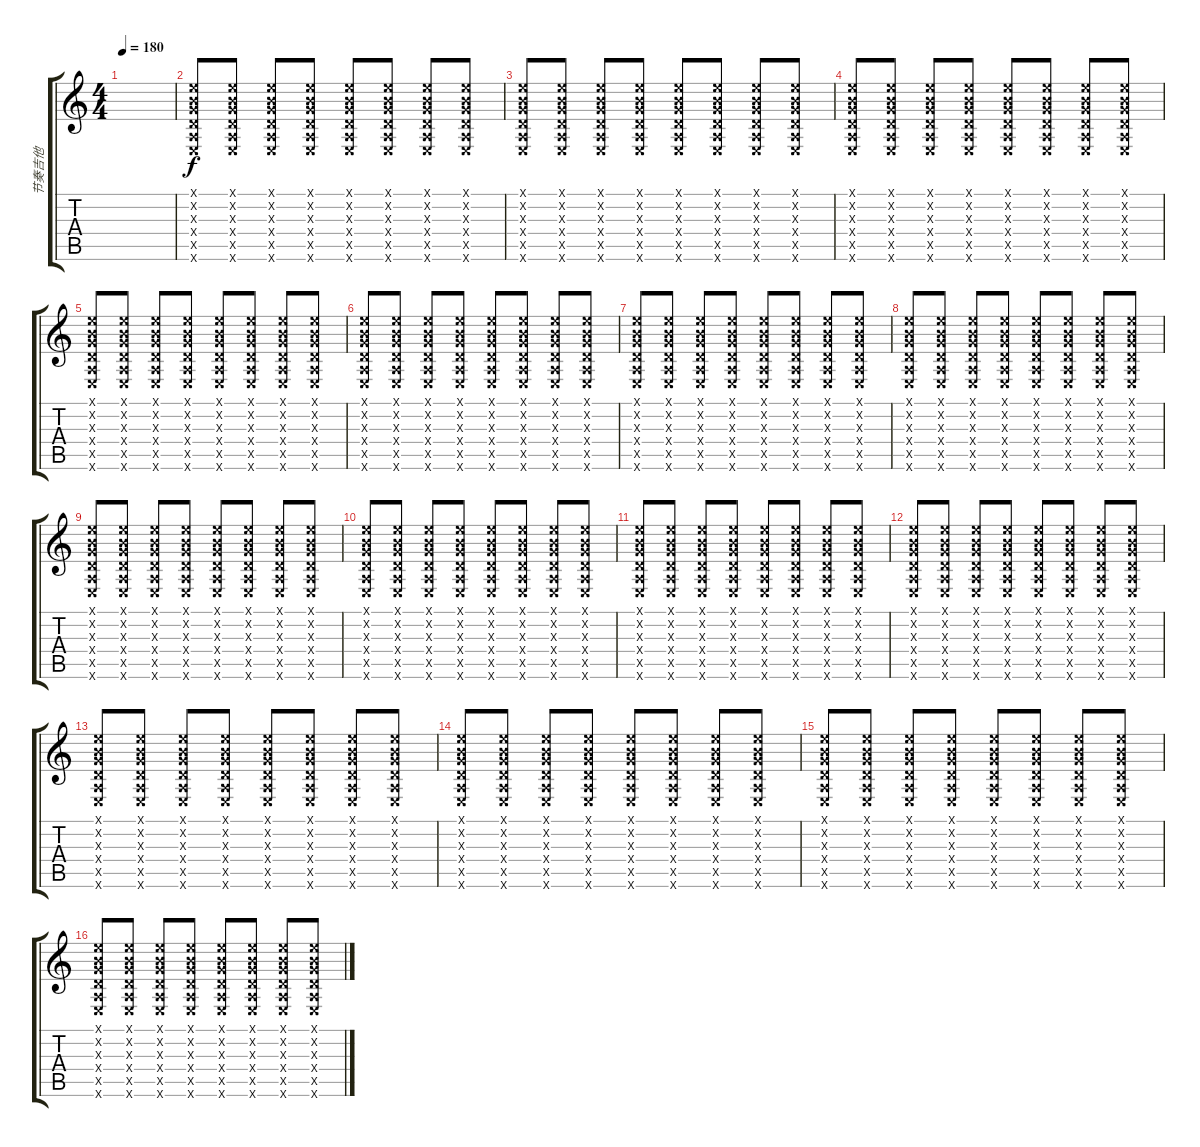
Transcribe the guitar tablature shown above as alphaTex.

\track ("节奏吉他" "节奏吉他") {instrument overdrivenguitar}
\staff {score tabs}
\tuning (E4 B3 G3 D3 A2 E2) {hide}
\ts (4 4)
\tempo 180
\clef g2
\ks c
|
(0.1{x} 0.2{x} 0.3{x} 0.4{x} 0.5{x} 0.6{x}).8 (0.1{x} 0.2{x} 0.3{x} 0.4{x} 0.5{x} 0.6{x}).8 (0.1{x} 0.2{x} 0.3{x} 0.4{x} 0.5{x} 0.6{x}).8 (0.1{x} 0.2{x} 0.3{x} 0.4{x} 0.5{x} 0.6{x}).8 (0.1{x} 0.2{x} 0.3{x} 0.4{x} 0.5{x} 0.6{x}).8 (0.1{x} 0.2{x} 0.3{x} 0.4{x} 0.5{x} 0.6{x}).8 (0.1{x} 0.2{x} 0.3{x} 0.4{x} 0.5{x} 0.6{x}).8 (0.1{x} 0.2{x} 0.3{x} 0.4{x} 0.5{x} 0.6{x}).8 |
(0.1{x} 0.2{x} 0.3{x} 0.4{x} 0.5{x} 0.6{x}).8 (0.1{x} 0.2{x} 0.3{x} 0.4{x} 0.5{x} 0.6{x}).8 (0.1{x} 0.2{x} 0.3{x} 0.4{x} 0.5{x} 0.6{x}).8 (0.1{x} 0.2{x} 0.3{x} 0.4{x} 0.5{x} 0.6{x}).8 (0.1{x} 0.2{x} 0.3{x} 0.4{x} 0.5{x} 0.6{x}).8 (0.1{x} 0.2{x} 0.3{x} 0.4{x} 0.5{x} 0.6{x}).8 (0.1{x} 0.2{x} 0.3{x} 0.4{x} 0.5{x} 0.6{x}).8 (0.1{x} 0.2{x} 0.3{x} 0.4{x} 0.5{x} 0.6{x}).8 |
(0.1{x} 0.2{x} 0.3{x} 0.4{x} 0.5{x} 0.6{x}).8 (0.1{x} 0.2{x} 0.3{x} 0.4{x} 0.5{x} 0.6{x}).8 (0.1{x} 0.2{x} 0.3{x} 0.4{x} 0.5{x} 0.6{x}).8 (0.1{x} 0.2{x} 0.3{x} 0.4{x} 0.5{x} 0.6{x}).8 (0.1{x} 0.2{x} 0.3{x} 0.4{x} 0.5{x} 0.6{x}).8 (0.1{x} 0.2{x} 0.3{x} 0.4{x} 0.5{x} 0.6{x}).8 (0.1{x} 0.2{x} 0.3{x} 0.4{x} 0.5{x} 0.6{x}).8 (0.1{x} 0.2{x} 0.3{x} 0.4{x} 0.5{x} 0.6{x}).8 |
(0.1{x} 0.2{x} 0.3{x} 0.4{x} 0.5{x} 0.6{x}).8 (0.1{x} 0.2{x} 0.3{x} 0.4{x} 0.5{x} 0.6{x}).8 (0.1{x} 0.2{x} 0.3{x} 0.4{x} 0.5{x} 0.6{x}).8 (0.1{x} 0.2{x} 0.3{x} 0.4{x} 0.5{x} 0.6{x}).8 (0.1{x} 0.2{x} 0.3{x} 0.4{x} 0.5{x} 0.6{x}).8 (0.1{x} 0.2{x} 0.3{x} 0.4{x} 0.5{x} 0.6{x}).8 (0.1{x} 0.2{x} 0.3{x} 0.4{x} 0.5{x} 0.6{x}).8 (0.1{x} 0.2{x} 0.3{x} 0.4{x} 0.5{x} 0.6{x}).8 |
(0.1{x} 0.2{x} 0.3{x} 0.4{x} 0.5{x} 0.6{x}).8 (0.1{x} 0.2{x} 0.3{x} 0.4{x} 0.5{x} 0.6{x}).8 (0.1{x} 0.2{x} 0.3{x} 0.4{x} 0.5{x} 0.6{x}).8 (0.1{x} 0.2{x} 0.3{x} 0.4{x} 0.5{x} 0.6{x}).8 (0.1{x} 0.2{x} 0.3{x} 0.4{x} 0.5{x} 0.6{x}).8 (0.1{x} 0.2{x} 0.3{x} 0.4{x} 0.5{x} 0.6{x}).8 (0.1{x} 0.2{x} 0.3{x} 0.4{x} 0.5{x} 0.6{x}).8 (0.1{x} 0.2{x} 0.3{x} 0.4{x} 0.5{x} 0.6{x}).8 |
(0.1{x} 0.2{x} 0.3{x} 0.4{x} 0.5{x} 0.6{x}).8 (0.1{x} 0.2{x} 0.3{x} 0.4{x} 0.5{x} 0.6{x}).8 (0.1{x} 0.2{x} 0.3{x} 0.4{x} 0.5{x} 0.6{x}).8 (0.1{x} 0.2{x} 0.3{x} 0.4{x} 0.5{x} 0.6{x}).8 (0.1{x} 0.2{x} 0.3{x} 0.4{x} 0.5{x} 0.6{x}).8 (0.1{x} 0.2{x} 0.3{x} 0.4{x} 0.5{x} 0.6{x}).8 (0.1{x} 0.2{x} 0.3{x} 0.4{x} 0.5{x} 0.6{x}).8 (0.1{x} 0.2{x} 0.3{x} 0.4{x} 0.5{x} 0.6{x}).8 |
(0.1{x} 0.2{x} 0.3{x} 0.4{x} 0.5{x} 0.6{x}).8 (0.1{x} 0.2{x} 0.3{x} 0.4{x} 0.5{x} 0.6{x}).8 (0.1{x} 0.2{x} 0.3{x} 0.4{x} 0.5{x} 0.6{x}).8 (0.1{x} 0.2{x} 0.3{x} 0.4{x} 0.5{x} 0.6{x}).8 (0.1{x} 0.2{x} 0.3{x} 0.4{x} 0.5{x} 0.6{x}).8 (0.1{x} 0.2{x} 0.3{x} 0.4{x} 0.5{x} 0.6{x}).8 (0.1{x} 0.2{x} 0.3{x} 0.4{x} 0.5{x} 0.6{x}).8 (0.1{x} 0.2{x} 0.3{x} 0.4{x} 0.5{x} 0.6{x}).8 |
(0.1{x} 0.2{x} 0.3{x} 0.4{x} 0.5{x} 0.6{x}).8 (0.1{x} 0.2{x} 0.3{x} 0.4{x} 0.5{x} 0.6{x}).8 (0.1{x} 0.2{x} 0.3{x} 0.4{x} 0.5{x} 0.6{x}).8 (0.1{x} 0.2{x} 0.3{x} 0.4{x} 0.5{x} 0.6{x}).8 (0.1{x} 0.2{x} 0.3{x} 0.4{x} 0.5{x} 0.6{x}).8 (0.1{x} 0.2{x} 0.3{x} 0.4{x} 0.5{x} 0.6{x}).8 (0.1{x} 0.2{x} 0.3{x} 0.4{x} 0.5{x} 0.6{x}).8 (0.1{x} 0.2{x} 0.3{x} 0.4{x} 0.5{x} 0.6{x}).8 |
(0.1{x} 0.2{x} 0.3{x} 0.4{x} 0.5{x} 0.6{x}).8 (0.1{x} 0.2{x} 0.3{x} 0.4{x} 0.5{x} 0.6{x}).8 (0.1{x} 0.2{x} 0.3{x} 0.4{x} 0.5{x} 0.6{x}).8 (0.1{x} 0.2{x} 0.3{x} 0.4{x} 0.5{x} 0.6{x}).8 (0.1{x} 0.2{x} 0.3{x} 0.4{x} 0.5{x} 0.6{x}).8 (0.1{x} 0.2{x} 0.3{x} 0.4{x} 0.5{x} 0.6{x}).8 (0.1{x} 0.2{x} 0.3{x} 0.4{x} 0.5{x} 0.6{x}).8 (0.1{x} 0.2{x} 0.3{x} 0.4{x} 0.5{x} 0.6{x}).8 |
(0.1{x} 0.2{x} 0.3{x} 0.4{x} 0.5{x} 0.6{x}).8 (0.1{x} 0.2{x} 0.3{x} 0.4{x} 0.5{x} 0.6{x}).8 (0.1{x} 0.2{x} 0.3{x} 0.4{x} 0.5{x} 0.6{x}).8 (0.1{x} 0.2{x} 0.3{x} 0.4{x} 0.5{x} 0.6{x}).8 (0.1{x} 0.2{x} 0.3{x} 0.4{x} 0.5{x} 0.6{x}).8 (0.1{x} 0.2{x} 0.3{x} 0.4{x} 0.5{x} 0.6{x}).8 (0.1{x} 0.2{x} 0.3{x} 0.4{x} 0.5{x} 0.6{x}).8 (0.1{x} 0.2{x} 0.3{x} 0.4{x} 0.5{x} 0.6{x}).8 |
(0.1{x} 0.2{x} 0.3{x} 0.4{x} 0.5{x} 0.6{x}).8 (0.1{x} 0.2{x} 0.3{x} 0.4{x} 0.5{x} 0.6{x}).8 (0.1{x} 0.2{x} 0.3{x} 0.4{x} 0.5{x} 0.6{x}).8 (0.1{x} 0.2{x} 0.3{x} 0.4{x} 0.5{x} 0.6{x}).8 (0.1{x} 0.2{x} 0.3{x} 0.4{x} 0.5{x} 0.6{x}).8 (0.1{x} 0.2{x} 0.3{x} 0.4{x} 0.5{x} 0.6{x}).8 (0.1{x} 0.2{x} 0.3{x} 0.4{x} 0.5{x} 0.6{x}).8 (0.1{x} 0.2{x} 0.3{x} 0.4{x} 0.5{x} 0.6{x}).8 |
(0.1{x} 0.2{x} 0.3{x} 0.4{x} 0.5{x} 0.6{x}).8 (0.1{x} 0.2{x} 0.3{x} 0.4{x} 0.5{x} 0.6{x}).8 (0.1{x} 0.2{x} 0.3{x} 0.4{x} 0.5{x} 0.6{x}).8 (0.1{x} 0.2{x} 0.3{x} 0.4{x} 0.5{x} 0.6{x}).8 (0.1{x} 0.2{x} 0.3{x} 0.4{x} 0.5{x} 0.6{x}).8 (0.1{x} 0.2{x} 0.3{x} 0.4{x} 0.5{x} 0.6{x}).8 (0.1{x} 0.2{x} 0.3{x} 0.4{x} 0.5{x} 0.6{x}).8 (0.1{x} 0.2{x} 0.3{x} 0.4{x} 0.5{x} 0.6{x}).8 |
(0.1{x} 0.2{x} 0.3{x} 0.4{x} 0.5{x} 0.6{x}).8 (0.1{x} 0.2{x} 0.3{x} 0.4{x} 0.5{x} 0.6{x}).8 (0.1{x} 0.2{x} 0.3{x} 0.4{x} 0.5{x} 0.6{x}).8 (0.1{x} 0.2{x} 0.3{x} 0.4{x} 0.5{x} 0.6{x}).8 (0.1{x} 0.2{x} 0.3{x} 0.4{x} 0.5{x} 0.6{x}).8 (0.1{x} 0.2{x} 0.3{x} 0.4{x} 0.5{x} 0.6{x}).8 (0.1{x} 0.2{x} 0.3{x} 0.4{x} 0.5{x} 0.6{x}).8 (0.1{x} 0.2{x} 0.3{x} 0.4{x} 0.5{x} 0.6{x}).8 |
(0.1{x} 0.2{x} 0.3{x} 0.4{x} 0.5{x} 0.6{x}).8 (0.1{x} 0.2{x} 0.3{x} 0.4{x} 0.5{x} 0.6{x}).8 (0.1{x} 0.2{x} 0.3{x} 0.4{x} 0.5{x} 0.6{x}).8 (0.1{x} 0.2{x} 0.3{x} 0.4{x} 0.5{x} 0.6{x}).8 (0.1{x} 0.2{x} 0.3{x} 0.4{x} 0.5{x} 0.6{x}).8 (0.1{x} 0.2{x} 0.3{x} 0.4{x} 0.5{x} 0.6{x}).8 (0.1{x} 0.2{x} 0.3{x} 0.4{x} 0.5{x} 0.6{x}).8 (0.1{x} 0.2{x} 0.3{x} 0.4{x} 0.5{x} 0.6{x}).8 |
(0.1{x} 0.2{x} 0.3{x} 0.4{x} 0.5{x} 0.6{x}).8 (0.1{x} 0.2{x} 0.3{x} 0.4{x} 0.5{x} 0.6{x}).8 (0.1{x} 0.2{x} 0.3{x} 0.4{x} 0.5{x} 0.6{x}).8 (0.1{x} 0.2{x} 0.3{x} 0.4{x} 0.5{x} 0.6{x}).8 (0.1{x} 0.2{x} 0.3{x} 0.4{x} 0.5{x} 0.6{x}).8 (0.1{x} 0.2{x} 0.3{x} 0.4{x} 0.5{x} 0.6{x}).8 (0.1{x} 0.2{x} 0.3{x} 0.4{x} 0.5{x} 0.6{x}).8 (0.1{x} 0.2{x} 0.3{x} 0.4{x} 0.5{x} 0.6{x}).8
